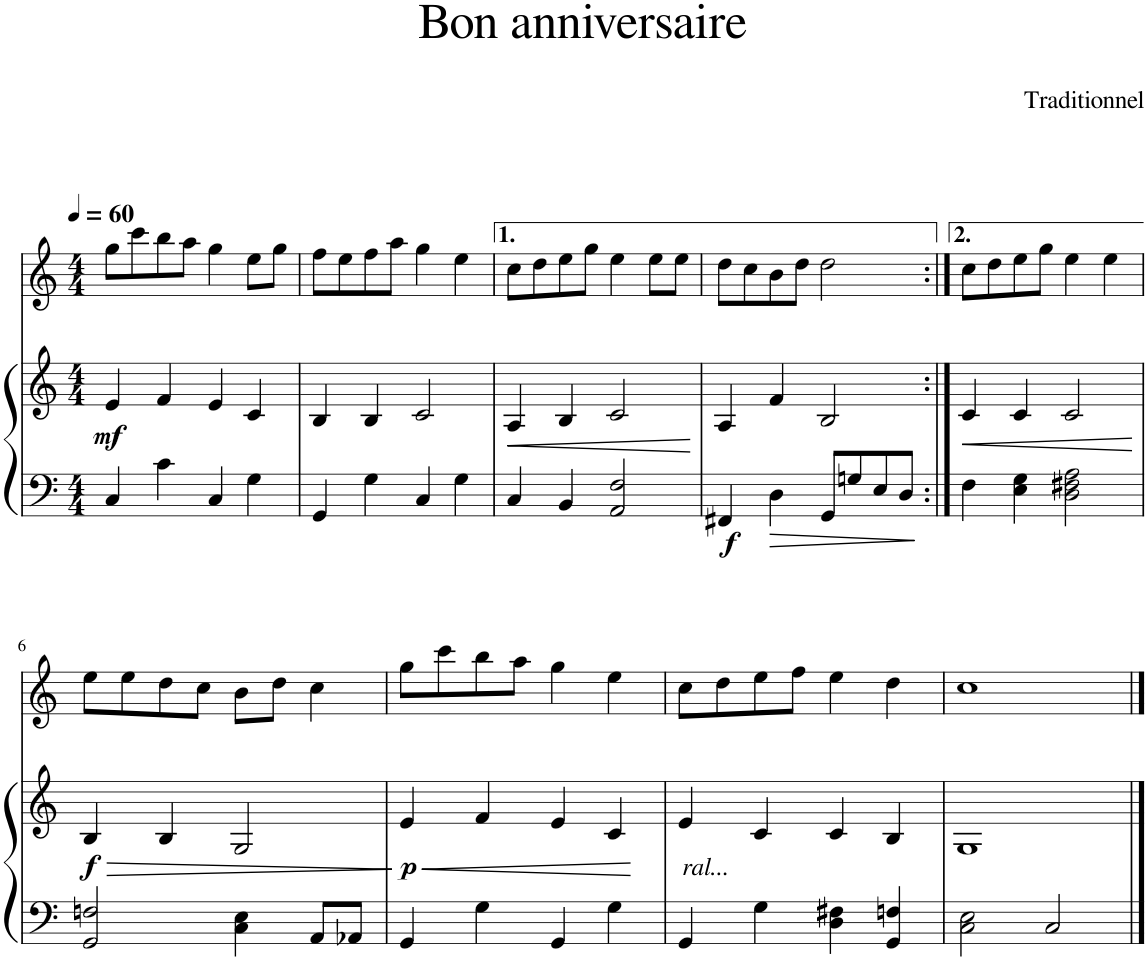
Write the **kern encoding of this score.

**kern	**kern	**dynam	**kern
*part2	*part2	*part2	*part1
*staff3	*staff2	*staff2/3	*staff1
*I"Piano	*	*	*I"Voice
*I'Pno	*	*	*
*clefF4	*clefG2	*	*clefG2
*k[]	*k[]	*	*k[]
*M4/4	*M4/4	*	*M4/4
*MM60	*MM60	*	*MM60
=1	=1	=1	=1
!	!	!LO:DY:b	!
4C/	4e/	mf	8gg\L
.	.	.	8ccc\
4c\	4f/	.	8bb\
.	.	.	8aa\J
4C/	4e/	.	4gg\
4G\	4c/	.	8ee\L
.	.	.	8gg\J
=2	=2	=2	=2
4GG/	4B/	.	8ff\L
.	.	.	8ee\
4G\	4B/	.	8ff\
.	.	.	8aa\J
4C/	2c/	.	4gg\
4G\	.	.	4ee\
=3	=3	=3	=3
!	!	!LO:HP:b	!
4C/	4A/	<	8cc\L
.	.	.	8dd\
4BB/	4B/	.	8ee\
.	.	.	8gg\J
2AA/ 2F/	2c/	.	4ee\
.	.	.	8ee\L
.	.	.	8ee\J
.	.	[	.
=4	=4	=4	=4
!	!	!LO:DY:b=2	!
4FF#X/	4A/	f	8dd\L
.	.	.	8cc\
4D\	4f/	.	8b\
.	.	.	8dd\J
8GG/L	2B/	.	2dd\
8Gn/	.	.	.
8E/	.	.	.
8D/J	.	.	.
=5:|!	=5:|!	=5:|!	=5:|!
!	!	!LO:HP:b	!
4F\	4c/	<	8cc\L
.	.	.	8dd\
4E\ 4G\	4c/	.	8ee\
.	.	.	8gg\J
2D\ 2F#X\ 2A\	2c/	.	4ee\
.	.	.	4ee\
.	.	[	.
!!LO:LB:g=z
=6	=6	=6	=6
!	!	!LO:HP:b	!
!	!	!LO:DY:n=1:b	!
2GG/ 2Fn/	4B/	> f	8ee\L
.	.	.	8ee\
.	4B/	.	8dd\
.	.	.	8cc\J
4C\ 4E\	2G/	.	8b\L
.	.	.	8dd\J
8AA/L	.	.	4cc\
8AA-X/J	.	.	.
.	.	]	.
=7	=7	=7	=7
!	!	!LO:HP:b	!
!	!	!LO:DY:n=1:b	!
4GG/	4e/	< p	8gg\L
.	.	.	8ccc\
4G\	4f/	.	8bb\
.	.	.	8aa\J
4GG/	4e/	.	4gg\
4G\	4c/	.	4ee\
.	.	[	.
=8	=8	=8	=8
!LO:TX:a:i:t=ral...	!	!	!
4GG/	4e/	.	8cc\L
.	.	.	8dd\
4G\	4c/	.	8ee\
.	.	.	8ff\J
4D\ 4F#X\	4c/	.	4ee\
4GG/ 4Fn/	4B/	.	4dd\
=9	=9	=9	=9
2C\ 2E\	1G	.	1cc
2C/	.	.	.
==	==	==	==
*-	*-	*-	*-
